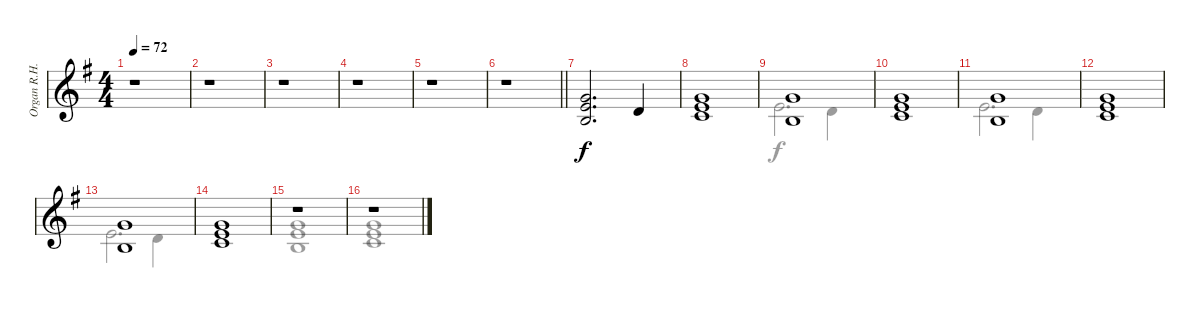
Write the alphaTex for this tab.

\track ("Organ R.H." "Organ R.H.") {instrument churchorgan}
\staff {score}
\tuning (E4 B3 G3 D3 A2 E2) {hide}
\voice
\ts (4 4)
\tempo 72
\clef g2
\ks eminor
r.1{dy f} |
r.1 |
r.1 |
r.1 |
r.1 |
\barLineRight lightlight
r.1 |
(0.1 0.2 12.3).2{d} 3.2.4 |
(0.1 1.2 12.3).1 |
(3.1 0.2).1 |
(0.1 1.2 12.3).1 |
(3.1 0.2).1 |
(0.1 1.2 12.3).1 |
(3.1 0.2).1 |
(0.1 1.2 12.3).1 |
r.1 |
r.1
\voice
\clef g2
\ottava regular
\simile none
\ks eminor
|
|
|
|
|
\barLineRight lightlight
|
|
|
0.1.2{d} 3.2.4 |
|
0.1.2{d} 3.2.4 |
|
0.1.2{d} 3.2.4 |
|
(0.1 0.2 12.3).1 |
(0.1 1.2 12.3).1
